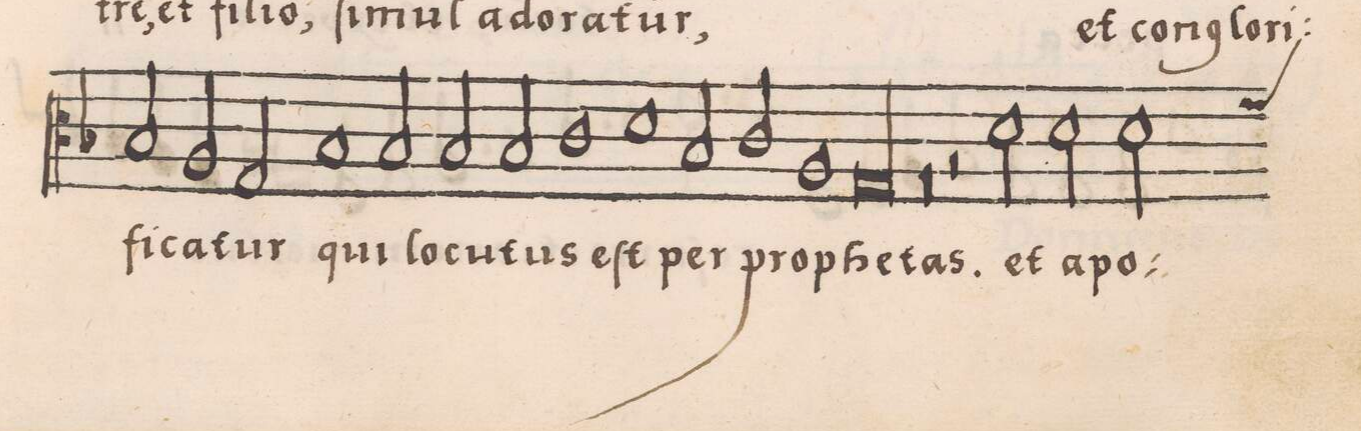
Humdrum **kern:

**kern	**text
*I"TENOR	*
*clefC3	*
*k[b-]	*
*met(c|)	*
*M2/1	*
2B-/	-fi-
2A/	-ca-
2G/	-tur
1B-	qui
=199	=199
2B-/	lo-
2B-/	-cu-
2B-/	-tus
=200	=200
1c	eſt
1d	per
=201	=201
2B-/	pro-
2c/	.
1A	-phe-
=202	=202
00G	-tas
=203	=203
=204	=204
0r	.
=205	=205
2r	.
2d\	et
2d\	a-
*custos:f	*
2d\	-po-
=206	=206
*-	*-
